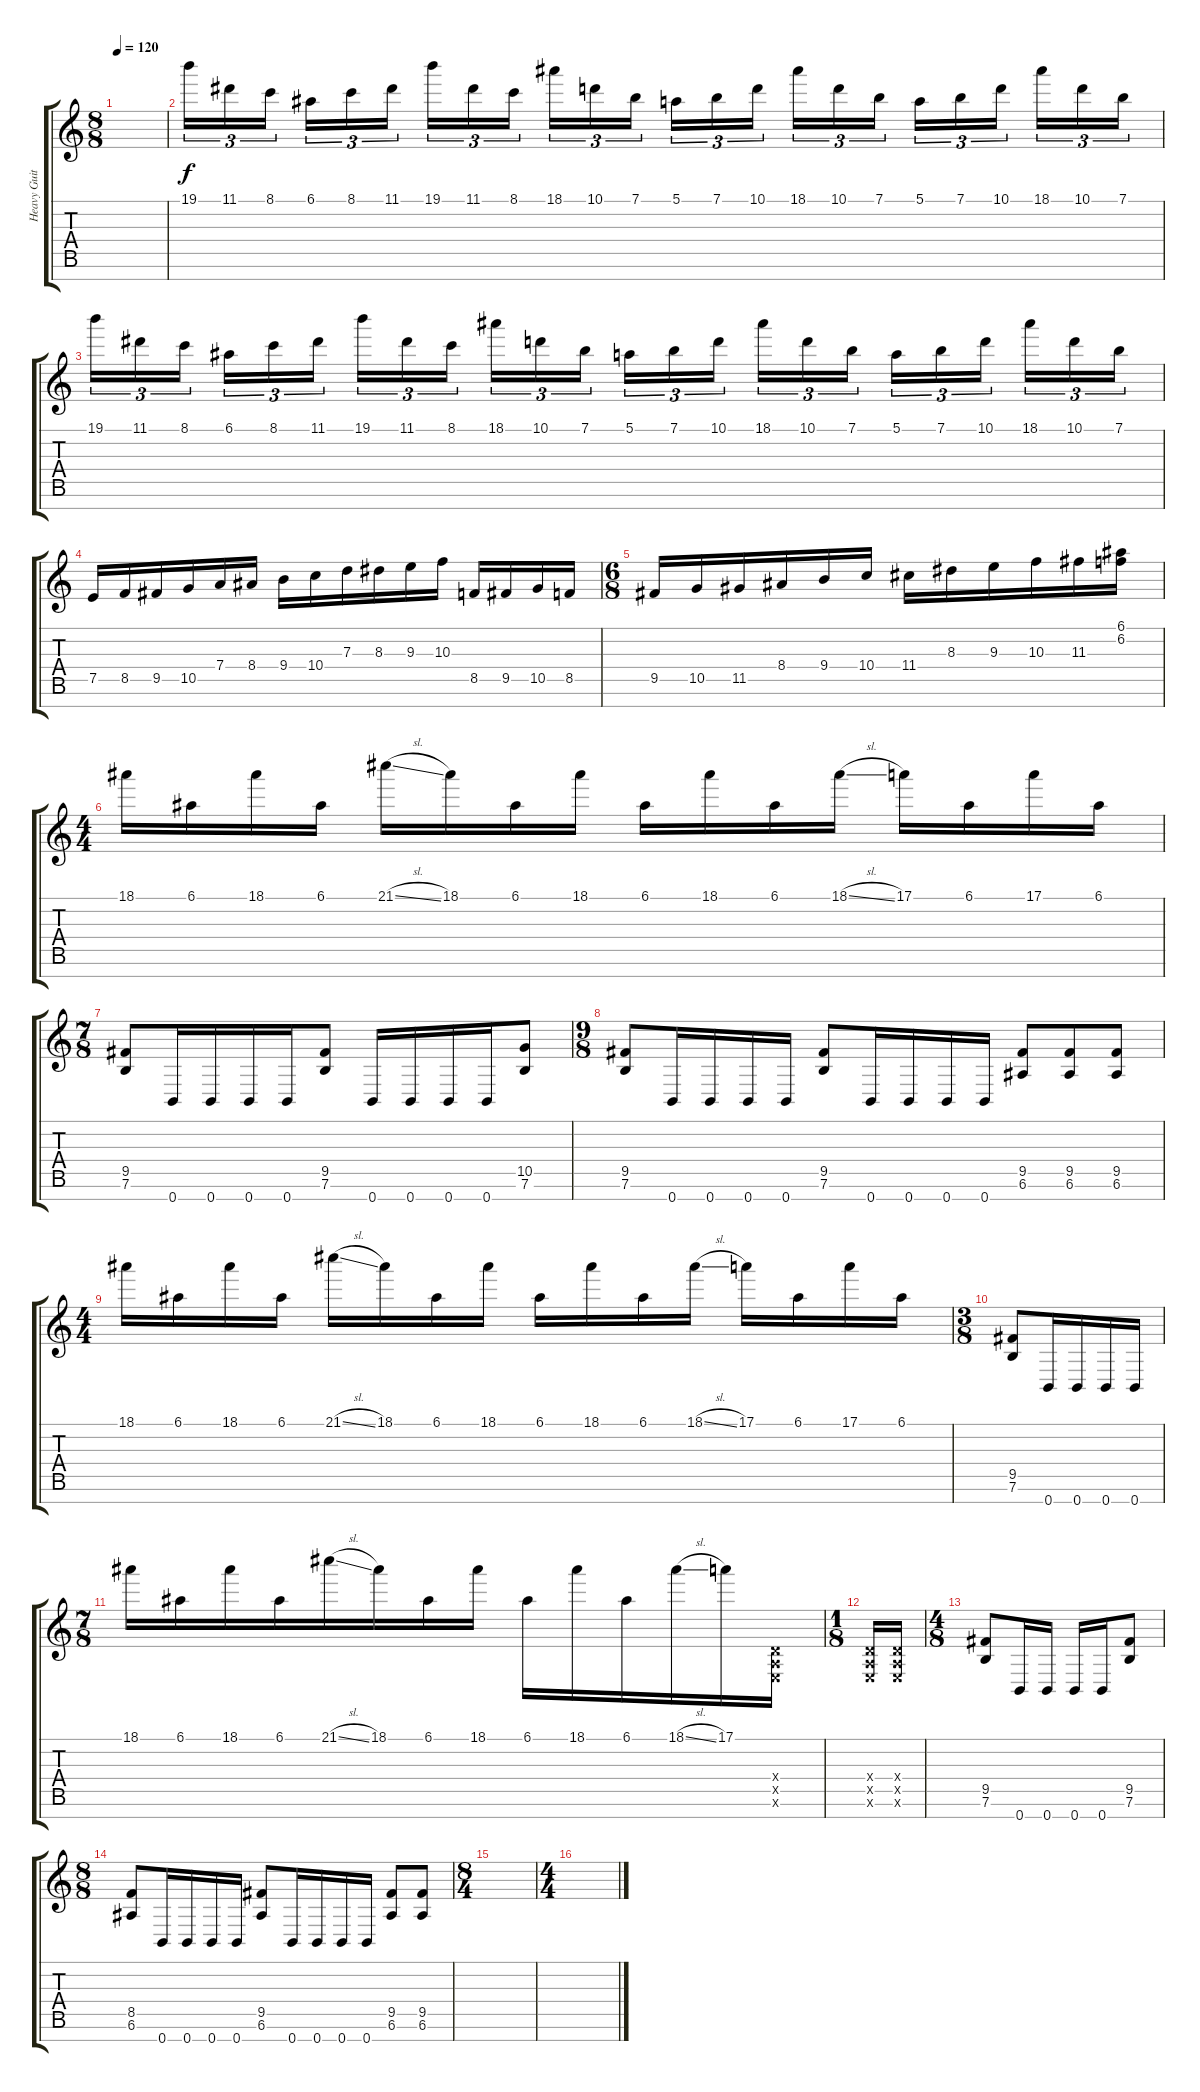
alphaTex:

\track ("Heavy Guitar 1" "Heavy Guit") {instrument overdrivenguitar}
\staff {score tabs}
\tuning (E4 B3 G3 D3 A2 E2 B1) {hide}
\ts (8 8)
\tempo 120
\clef g2
\ks c
|
19.1.16{tu (3 2)} 11.1.16{tu (3 2)} 8.1.16{tu (3 2)} 6.1.16{tu (3 2)} 8.1.16{tu (3 2)} 11.1.16{tu (3 2)} 19.1.16{tu (3 2)} 11.1.16{tu (3 2)} 8.1.16{tu (3 2)} 18.1.16{tu (3 2)} 10.1.16{tu (3 2)} 7.1.16{tu (3 2)} 5.1.16{tu (3 2)} 7.1.16{tu (3 2)} 10.1.16{tu (3 2)} 18.1.16{tu (3 2)} 10.1.16{tu (3 2)} 7.1.16{tu (3 2)} 5.1.16{tu (3 2)} 7.1.16{tu (3 2)} 10.1.16{tu (3 2)} 18.1.16{tu (3 2)} 10.1.16{tu (3 2)} 7.1.16{tu (3 2)} |
19.1.16{tu (3 2)} 11.1.16{tu (3 2)} 8.1.16{tu (3 2)} 6.1.16{tu (3 2)} 8.1.16{tu (3 2)} 11.1.16{tu (3 2)} 19.1.16{tu (3 2)} 11.1.16{tu (3 2)} 8.1.16{tu (3 2)} 18.1.16{tu (3 2)} 10.1.16{tu (3 2)} 7.1.16{tu (3 2)} 5.1.16{tu (3 2)} 7.1.16{tu (3 2)} 10.1.16{tu (3 2)} 18.1.16{tu (3 2)} 10.1.16{tu (3 2)} 7.1.16{tu (3 2)} 5.1.16{tu (3 2)} 7.1.16{tu (3 2)} 10.1.16{tu (3 2)} 18.1.16{tu (3 2)} 10.1.16{tu (3 2)} 7.1.16{tu (3 2)} |
7.5.16 8.5.16 9.5.16 10.5.16 7.4.16 8.4.16 9.4.16 10.4.16 7.3.16 8.3.16 9.3.16 10.3.16 8.5.16 9.5.16 10.5.16 8.5.16 |
\ts (6 8)
9.5.16 10.5.16 11.5.16 8.4.16 9.4.16 10.4.16 11.4.16 8.3.16 9.3.16 10.3.16 11.3.16 (6.1 6.2).16 |
\ts (4 4)
18.1.16 6.1.16 18.1.16 6.1.16 21.1{sl}.16 18.1.16 6.1.16 18.1.16 6.1.16 18.1.16 6.1.16 18.1{sl}.16 17.1.16 6.1.16 17.1.16 6.1.16 |
\ts (7 8)
(9.5 7.6).8 0.7.16 0.7.16 0.7.16 0.7.16 (9.5 7.6).8 0.7.16 0.7.16 0.7.16 0.7.16 (10.5 7.6).8 |
\ts (9 8)
(9.5 7.6).8 0.7.16 0.7.16 0.7.16 0.7.16 (9.5 7.6).8 0.7.16 0.7.16 0.7.16 0.7.16 (9.5 6.6).8 (9.5 6.6).8 (9.5 6.6).8 |
\ts (4 4)
18.1.16 6.1.16 18.1.16 6.1.16 21.1{sl}.16 18.1.16 6.1.16 18.1.16 6.1.16 18.1.16 6.1.16 18.1{sl}.16 17.1.16 6.1.16 17.1.16 6.1.16 |
\ts (3 8)
(9.5 7.6).8 0.7.16 0.7.16 0.7.16 0.7.16 |
\ts (7 8)
18.1.16 6.1.16 18.1.16 6.1.16 21.1{sl}.16 18.1.16 6.1.16 18.1.16 6.1.16 18.1.16 6.1.16 18.1{sl}.16 17.1.16 (0.4{x} 0.5{x} 0.6{x}).16 |
\ts (1 8)
(0.4{x} 0.5{x} 0.6{x}).16 (0.4{x} 0.5{x} 0.6{x}).16 |
\ts (4 8)
(9.5 7.6).8 0.7.16 0.7.16 0.7.16 0.7.16 (9.5 7.6).8 |
\ts (8 8)
(8.5 6.6).8 0.7.16 0.7.16 0.7.16 0.7.16 (9.5 6.6).8 0.7.16 0.7.16 0.7.16 0.7.16 (9.5 6.6).8 (9.5 6.6).8 |
\ts (8 4)
|
\ts (4 4)
